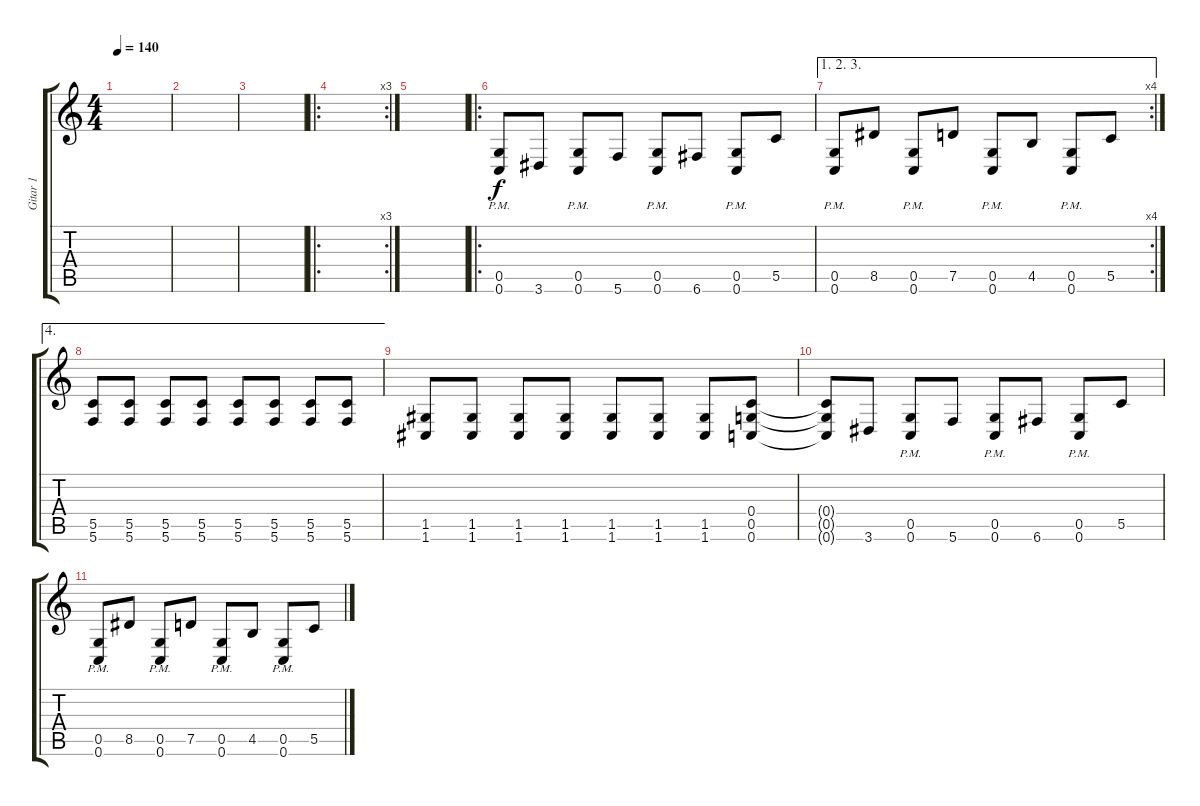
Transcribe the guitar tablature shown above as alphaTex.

\track ("Gitar 1" "Gitar 1") {instrument distortionguitar}
\staff {score tabs}
\tuning (D4 A3 F3 C3 G2 C2) {hide}
\ts (4 4)
\tempo 140
\clef g2
\ks c
|
|
|
\ro
\rc 3
|
|
\ro
(0.5{pm} 0.6{pm}).8 3.6.8 (0.5{pm} 0.6{pm}).8 5.6.8 (0.5{pm} 0.6{pm}).8 6.6.8 (0.5{pm} 0.6{pm}).8 5.5.8 |
\ae (1 2 3)
\rc 4
(0.5{pm} 0.6{pm}).8 8.5.8 (0.5{pm} 0.6{pm}).8 7.5.8 (0.5{pm} 0.6{pm}).8 4.5.8 (0.5{pm} 0.6{pm}).8 5.5.8 |
\ae 4
(5.5 5.6).8 (5.5 5.6).8 (5.5 5.6).8 (5.5 5.6).8 (5.5 5.6).8 (5.5 5.6).8 (5.5 5.6).8 (5.5 5.6).8 |
(1.5 1.6).8 (1.5 1.6).8 (1.5 1.6).8 (1.5 1.6).8 (1.5 1.6).8 (1.5 1.6).8 (1.5 1.6).8 (0.4 0.5 0.6).8 |
(0.4{t} 0.5{t} 0.6{t}).8 3.6.8 (0.5{pm} 0.6{pm}).8 5.6.8 (0.5{pm} 0.6{pm}).8 6.6.8 (0.5{pm} 0.6{pm}).8 5.5.8 |
(0.5{pm} 0.6{pm}).8 8.5.8 (0.5{pm} 0.6{pm}).8 7.5.8 (0.5{pm} 0.6{pm}).8 4.5.8 (0.5{pm} 0.6{pm}).8 5.5.8
